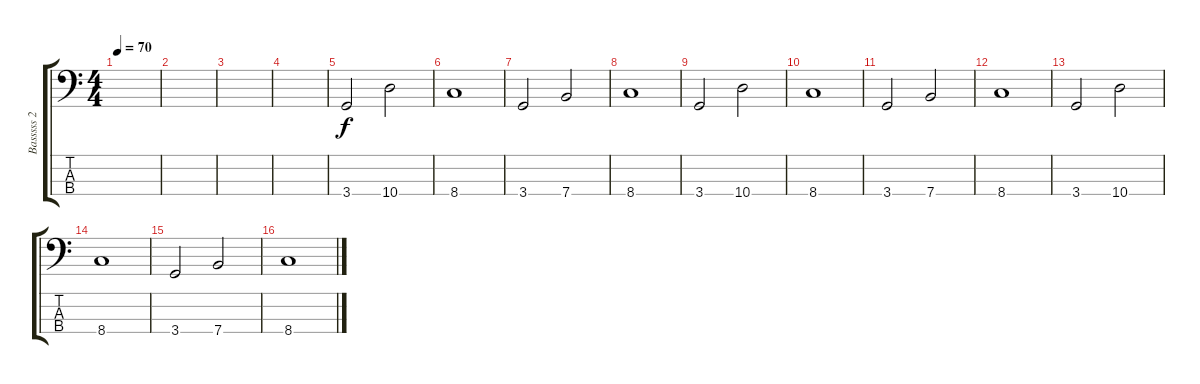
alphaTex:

\track ("Basssss 2" "Basssss 2") {instrument fretlessbass}
\staff {score tabs}
\tuning (G2 D2 A1 E1) {hide}
\ts (4 4)
\tempo 70
\clef f4
\ks c
|
|
|
|
3.4.2 10.4.2 |
8.4.1 |
3.4.2 7.4.2 |
8.4.1 |
3.4.2 10.4.2 |
8.4.1 |
3.4.2 7.4.2 |
8.4.1 |
3.4.2 10.4.2 |
8.4.1 |
3.4.2 7.4.2 |
8.4.1
